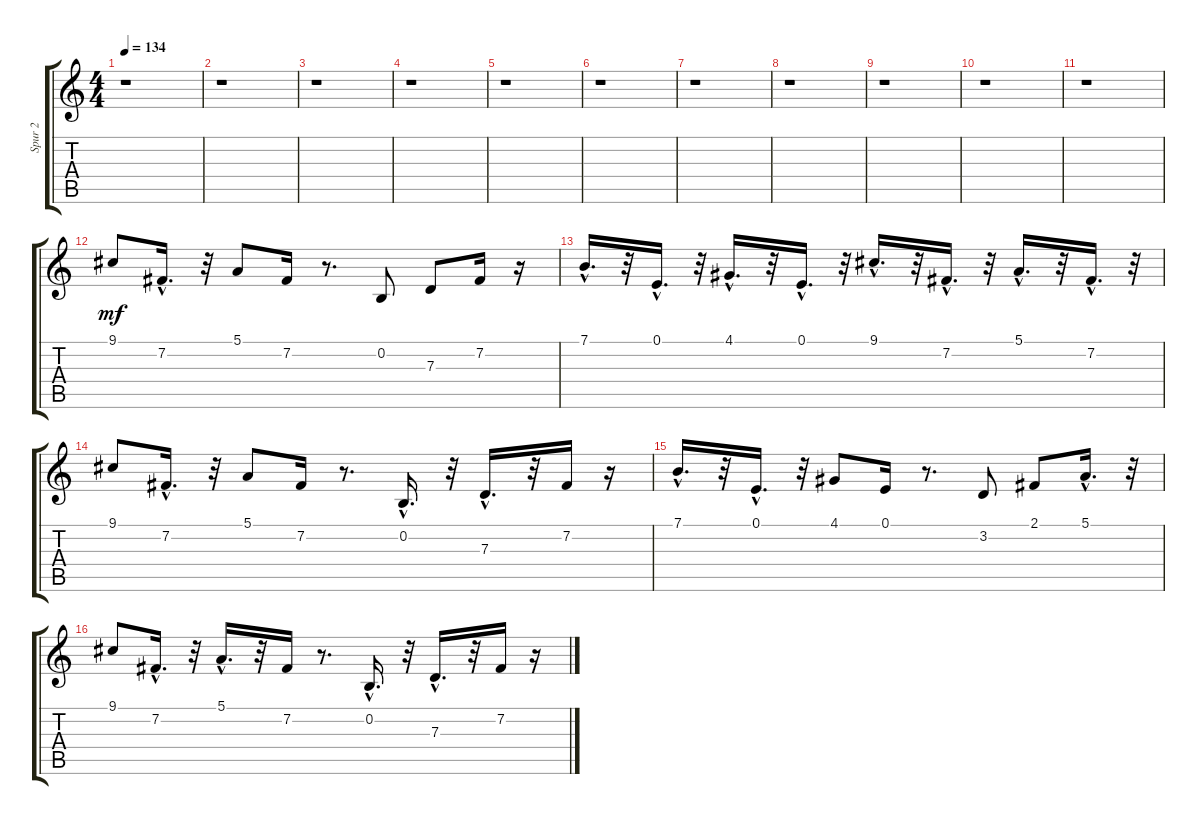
\track ("Spur 2" "Spur 2") {instrument vibraphone}
\staff {score tabs}
\tuning (E4 B3 G3 D3 A2 E2) {hide}
\ts (4 4)
\tempo 134
\clef g2
\ks c
r.1{dy mf} |
r.1 |
r.1 |
r.1 |
r.1 |
r.1 |
r.1 |
r.1 |
r.1 |
r.1 |
r.1 |
9.1.8 7.2{hac}.16{d} r.32 5.1.8 7.2.16 r.8{d} 0.2.8 7.3.8 7.2.16 r.16 |
7.1{hac}.16{d} r.32 0.1{hac}.16{d} r.32 4.1{hac}.16{d} r.32 0.1{hac}.16{d} r.32 9.1{hac}.16{d} r.32 7.2{hac}.16{d} r.32 5.1{hac}.16{d} r.32 7.2{hac}.16{d} r.32 |
9.1.8 7.2{hac}.16{d} r.32 5.1.8 7.2.16 r.8{d} 0.2{hac}.16{d} r.32 7.3{hac}.16{d} r.32 7.2.16 r.16 |
7.1{hac}.16{d} r.32 0.1{hac}.16{d} r.32 4.1.8 0.1.16 r.8{d} 3.2.8 2.1.8 5.1{hac}.16{d} r.32 |
9.1.8 7.2{hac}.16{d} r.32 5.1{hac}.16{d} r.32 7.2.16 r.8{d} 0.2{hac}.16{d} r.32 7.3{hac}.16{d} r.32 7.2.16 r.16
